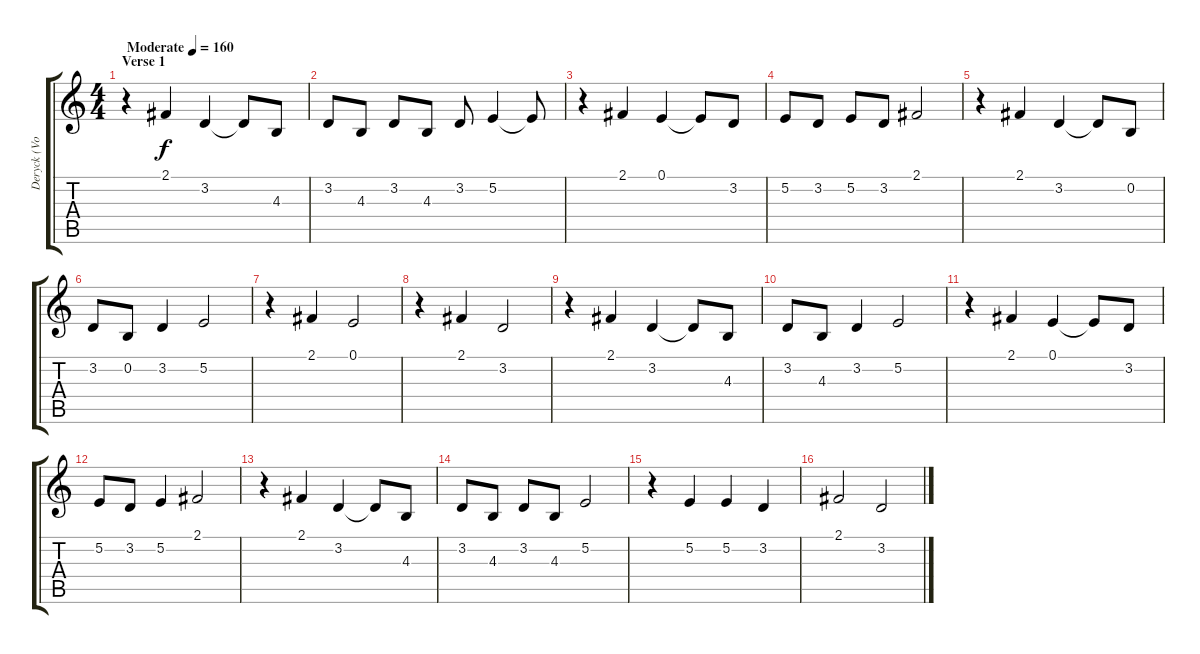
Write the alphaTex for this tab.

\track ("Deryck (Vocal)" "Deryck (Vo") {instrument lead2sawtooth}
\staff {score tabs}
\tuning (E4 B3 G3 D3 A2 E2) {hide}
\ts (4 4)
\section ("" "Verse 1")
\tempo (160 "Moderate")
\clef g2
\ks c
r.4{dy f instrument lead2sawtooth} 2.1.4 3.2.4 3.2{t}.8 4.3.8 |
3.2.8 4.3.8 3.2.8 4.3.8 3.2.8 5.2.4 5.2{t}.8 |
r.4 2.1.4 0.1.4 0.1{t}.8 3.2.8 |
5.2.8 3.2.8 5.2.8 3.2.8 2.1.2 |
r.4 2.1.4 3.2.4 3.2{t}.8 0.2.8 |
3.2.8 0.2.8 3.2.4 5.2.2 |
r.4 2.1.4 0.1.2 |
r.4 2.1.4 3.2.2 |
r.4 2.1.4 3.2.4 3.2{t}.8 4.3.8 |
3.2.8 4.3.8 3.2.4 5.2.2 |
r.4 2.1.4 0.1.4 0.1{t}.8 3.2.8 |
5.2.8 3.2.8 5.2.4 2.1.2 |
r.4 2.1.4 3.2.4 3.2{t}.8 4.3.8 |
3.2.8 4.3.8 3.2.8 4.3.8 5.2.2 |
r.4 5.2.4 5.2.4 3.2.4 |
2.1.2 3.2.2
